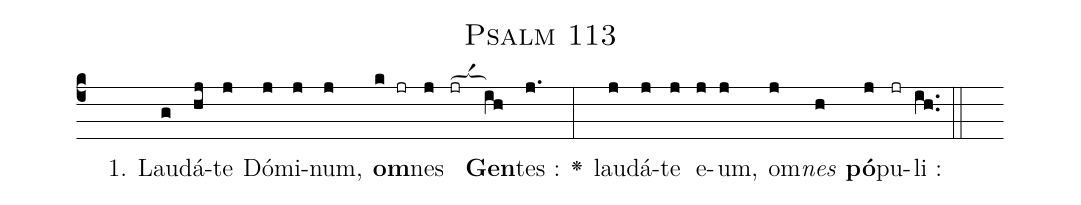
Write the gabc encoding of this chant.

name: Psalm 113;
office-part: 5th psalm;
%%
% The syntax in this part is called gabc. Please refer to http://home.gna.org/gregorio/gabc/#basis

(c4)()() 1. L{au}(g)dá(hj)te(j) Dó(j)mi(j)num,(j) <b>om</b>(k jr)nes(j) (jr[ocba:1;6mm]) <b>Gen</b>(ih)tes :(j.) <v>\greheightstar</v>(:) lau(j)dá(j)te(j) e(j)um,(j) om(j)<i>nes</i>(h) <b>pó</b>(j)pu(jr)li :(ih..) (::)

%E(j) u(j) o(j) u(h) a(j) e.(ih..)(::)

%Mediant of 2 accents
%Termination of 1 accent with 1 preperatory syllable
